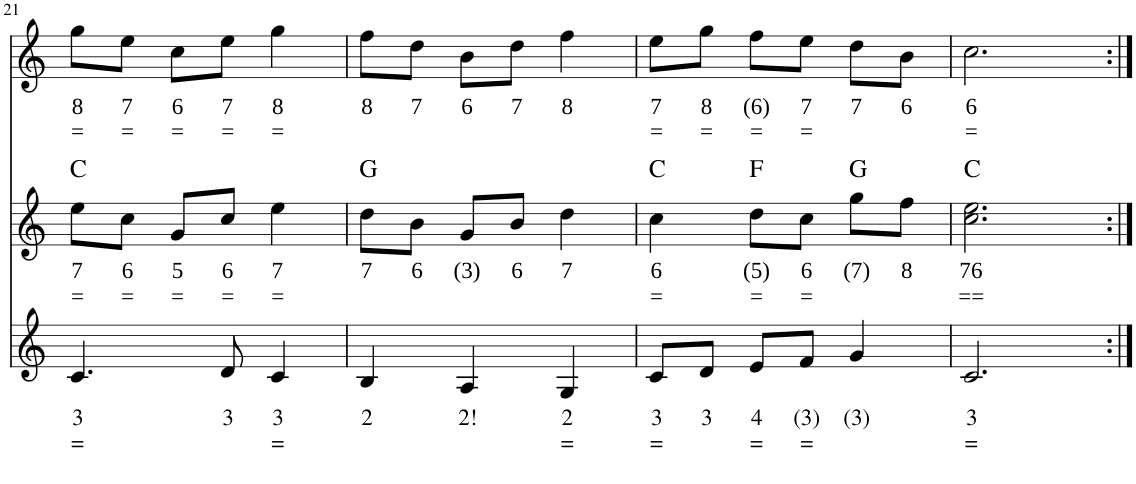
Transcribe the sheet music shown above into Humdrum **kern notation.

**kern	**text	**text	**kern	**text	**text	**harte	**kern	**text	**text
*part3	*part3	*part3	*part2	*part2	*part2	*part2	*part1	*part1	*part1
*staff3	*staff3	*staff3	*staff2	*staff2	*staff2	*	*staff1	*staff1	*staff1
*I"Fagot, Bassoon	*	*	*I"Hobo, Oboe	*	*	*	*I"Bandoneon, Flute	*	*
!!LO:PB:g=z
*clefG2	*	*	*clefG2	*	*	*	*clefG2	*	*
*k[]	*	*	*k[]	*	*	*	*k[]	*	*
*M3/4	*	*	*M3/4	*	*	*	*M3/4	*	*
=21	=21	=21	=21	=21	=21	=21	=21	=21	=21
!	!LO:LY:b	!LO:LY:b	!	!LO:LY:b	!LO:LY:b	!LO:H:kt=N.C.	!	!LO:LY:b	!LO:LY:b
4.c/	3	=	8ee\L	7	=	N	8gg\L	8	=
!	!	!	!	!LO:LY:b	!LO:LY:b	!	!	!LO:LY:b	!LO:LY:b
.	.	.	8cc\J	6	=	.	8ee\J	7	=
!	!	!	!	!LO:LY:b	!LO:LY:b	!	!	!LO:LY:b	!LO:LY:b
.	.	.	8g/L	5	=	.	8cc\L	6	=
!	!LO:LY:b	!	!	!LO:LY:b	!LO:LY:b	!	!	!LO:LY:b	!LO:LY:b
8d/	3	.	8cc/J	6	=	.	8ee\J	7	=
!	!LO:LY:b	!LO:LY:b	!	!LO:LY:b	!LO:LY:b	!	!	!LO:LY:b	!LO:LY:b
4c/	3	=	4ee\	7	=	.	4gg\	8	=
=22	=22	=22	=22	=22	=22	=22	=22	=22	=22
!	!LO:LY:b	!	!	!LO:LY:b	!	!LO:H:kt=N.C.	!	!LO:LY:b	!
4B/	2	.	8dd\L	7	.	N	8ff\L	8	.
!	!	!	!	!LO:LY:b	!	!	!	!LO:LY:b	!
.	.	.	8b\J	6	.	.	8dd\J	7	.
!	!LO:LY:b	!	!	!LO:LY:b	!	!	!	!LO:LY:b	!
4A/	2!	.	8g/L	(3)	.	.	8b\L	6	.
!	!	!	!	!LO:LY:b	!	!	!	!LO:LY:b	!
.	.	.	8b/J	6	.	.	8dd\J	7	.
!	!LO:LY:b	!LO:LY:b	!	!LO:LY:b	!	!	!	!LO:LY:b	!
4G/	2	=	4dd\	7	.	.	4ff\	8	.
=23	=23	=23	=23	=23	=23	=23	=23	=23	=23
!	!LO:LY:b	!LO:LY:b	!	!LO:LY:b	!LO:LY:b	!LO:H:kt=N.C.	!	!LO:LY:b	!LO:LY:b
8c/L	3	=	4cc\	6	=	N	8ee\L	7	=
!	!LO:LY:b	!	!	!	!	!	!	!LO:LY:b	!LO:LY:b
8d/J	3	.	.	.	.	.	8gg\J	8	=
!	!LO:LY:b	!LO:LY:b	!	!LO:LY:b	!LO:LY:b	!LO:H:kt=N.C.	!	!LO:LY:b	!LO:LY:b
8e/L	4	=	8dd\L	(5)	=	N	8ff\L	(6)	=
!	!LO:LY:b	!LO:LY:b	!	!LO:LY:b	!LO:LY:b	!	!	!LO:LY:b	!LO:LY:b
8f/J	(3)	=	8cc\J	6	=	.	8ee\J	7	=
!	!LO:LY:b	!	!	!LO:LY:b	!	!LO:H:kt=N.C.	!	!LO:LY:b	!
4g/	(3)	.	8gg\L	(7)	.	N	8dd\L	7	.
!	!	!	!	!LO:LY:b	!	!	!	!LO:LY:b	!
.	.	.	8ff\J	8	.	.	8b\J	6	.
=24	=24	=24	=24	=24	=24	=24	=24	=24	=24
!	!LO:LY:b	!LO:LY:b	!	!LO:LY:b	!LO:LY:b	!LO:H:kt=N.C.	!	!LO:LY:b	!LO:LY:b
2.c/	3	=	2.cc\ 2.ee\	76	==	N	2.cc\	6	=
=:|!	=:|!	=:|!	=:|!	=:|!	=:|!	=:|!	=:|!	=:|!	=:|!
*-	*-	*-	*-	*-	*-	*-	*-	*-	*-
